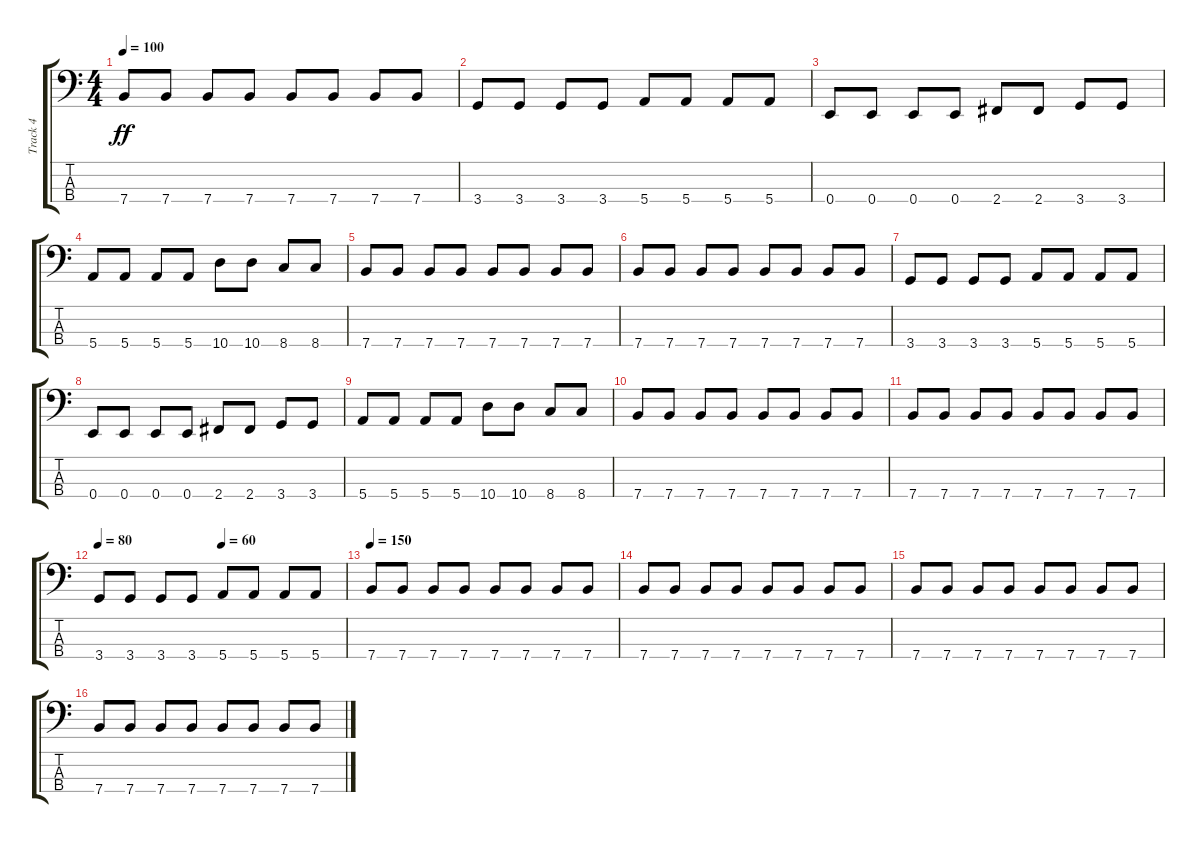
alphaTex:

\track ("Track 4" "Track 4") {instrument electricbasspick}
\staff {score tabs}
\tuning (G2 D2 A1 E1) {hide}
\ts (4 4)
\tempo 100
\clef f4
\ks c
7.4.8{dy ff} 7.4.8 7.4.8 7.4.8 7.4.8 7.4.8 7.4.8 7.4.8 |
3.4.8 3.4.8 3.4.8 3.4.8 5.4.8 5.4.8 5.4.8 5.4.8 |
0.4.8 0.4.8 0.4.8 0.4.8 2.4.8 2.4.8 3.4.8 3.4.8 |
5.4.8 5.4.8 5.4.8 5.4.8 10.4.8 10.4.8 8.4.8 8.4.8 |
7.4.8 7.4.8 7.4.8 7.4.8 7.4.8 7.4.8 7.4.8 7.4.8 |
7.4.8 7.4.8 7.4.8 7.4.8 7.4.8 7.4.8 7.4.8 7.4.8 |
3.4.8 3.4.8 3.4.8 3.4.8 5.4.8 5.4.8 5.4.8 5.4.8 |
0.4.8 0.4.8 0.4.8 0.4.8 2.4.8 2.4.8 3.4.8 3.4.8 |
5.4.8 5.4.8 5.4.8 5.4.8 10.4.8 10.4.8 8.4.8 8.4.8 |
7.4.8 7.4.8 7.4.8 7.4.8 7.4.8 7.4.8 7.4.8 7.4.8 |
7.4.8 7.4.8 7.4.8 7.4.8 7.4.8 7.4.8 7.4.8 7.4.8 |
\tempo 80
\tempo (60 0.5)
3.4.8 3.4.8 3.4.8 3.4.8 5.4.8 5.4.8 5.4.8 5.4.8 |
\tempo 150
7.4.8 7.4.8 7.4.8 7.4.8 7.4.8 7.4.8 7.4.8 7.4.8 |
7.4.8 7.4.8 7.4.8 7.4.8 7.4.8 7.4.8 7.4.8 7.4.8 |
7.4.8 7.4.8 7.4.8 7.4.8 7.4.8 7.4.8 7.4.8 7.4.8 |
7.4.8 7.4.8 7.4.8 7.4.8 7.4.8 7.4.8 7.4.8 7.4.8
